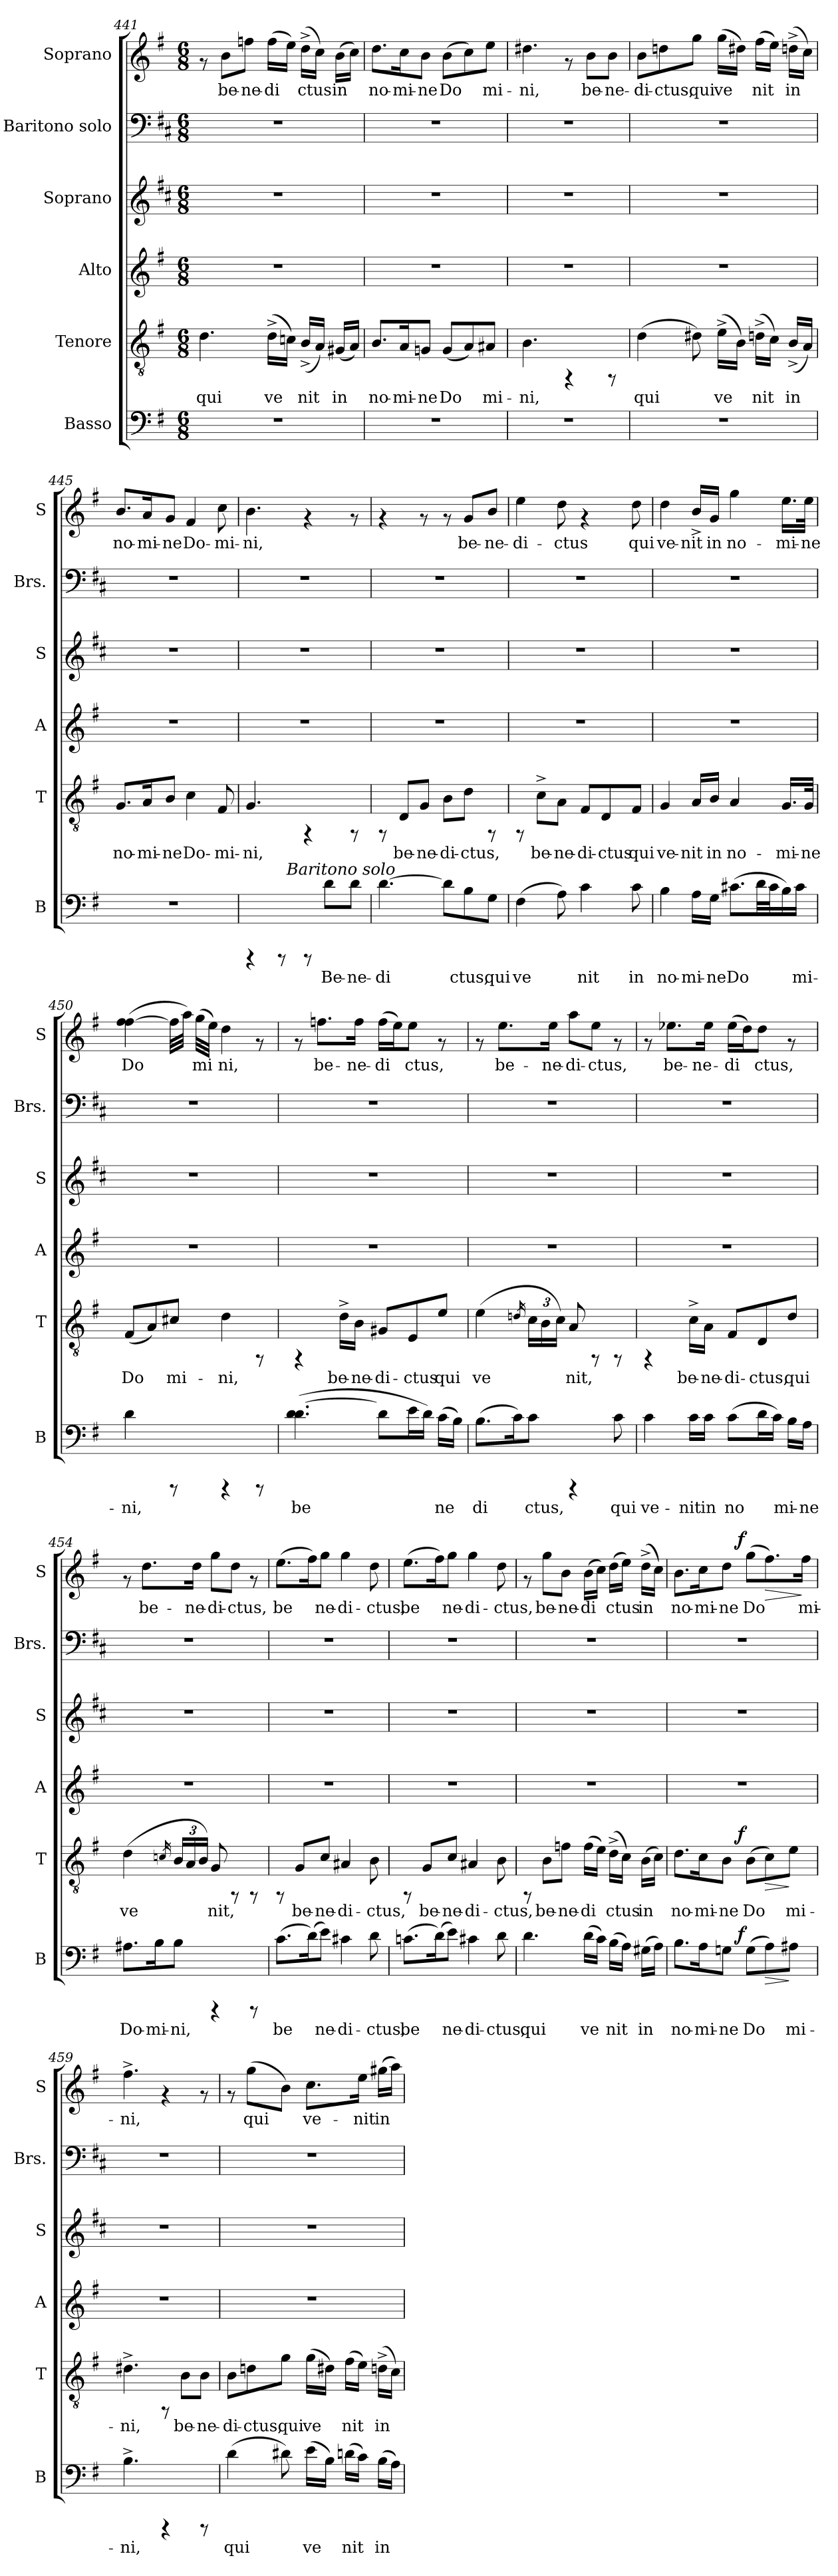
**kern	**text	**dynam	**kern	**text	**dynam	**kern	**kern	**kern	**kern	**text	**dynam
*part6	*part6	*part6	*part5	*part5	*part5	*part4	*part3	*part2	*part1	*part1	*part1
*staff6	*staff6	*staff6	*staff5	*staff5	*staff5	*staff4	*staff3	*staff2	*staff1	*staff1	*staff1
*I"Basso	*	*	*I"Tenore	*	*	*I"Alto	*I"Soprano	*I"Baritono  solo	*I"Soprano	*	*
*I'B	*	*	*I'T	*	*	*I'A	*I'S	*I'Brs.	*I'S	*	*
*clefF4	*	*	*clefGv2	*	*	*clefG2	*clefG2	*clefF4	*clefG2	*	*
*k[f#]	*	*	*k[f#]	*	*	*k[f#]	*k[f#c#]	*k[f#c#]	*k[f#]	*	*
*G:	*	*	*G:	*	*	*G:	*D:	*D:	*G:	*	*
*M6/8	*	*	*M6/8	*	*	*M6/8	*M6/8	*M6/8	*M6/8	*	*
=441	=441	=441	=441	=441	=441	=441	=441	=441	=441	=441	=441
!	!	!	!	!LO:LY:b:cj	!	!	!	!	!	!	!
2.r	.	.	4.d\	qui	.	2.r	2.r	2.r	8rf	.	.
!	!	!	!	!	!	!	!	!	!	!LO:LY:b:cj	!
.	.	.	.	.	.	.	.	.	8b\L	be-	.
!	!	!	!	!	!	!	!	!	!	!LO:LY:b:cj	!
.	.	.	.	.	.	.	.	.	8ffn\J	-ne-	.
!	!	!	!	!LO:LY:b:cj	!	!	!	!	!	!LO:LY:b:cj	!
.	.	.	(>16d^<\L	ve-	.	.	.	.	(>16ff\L	-di-	.
!	!	!	!	!LO:LY:b:cj	!	!	!	!	!	!LO:LY:b:cj	!
.	.	.	16cn\J)	--	.	.	.	.	16ee\J)	--	.
!	!	!	!	!LO:LY:b:cj	!	!	!	!	!	!LO:LY:b:cj	!
.	.	.	(<16B^>/L	-nit	.	.	.	.	(>16dd^<\L	-ctus	.
!	!	!	!	!LO:LY:b:cj	!	!	!	!	!	!LO:LY:b:cj	!
.	.	.	16A/J)	.	.	.	.	.	16cc\J)	.	.
!	!	!	!	!LO:LY:b:cj	!	!	!	!	!	!LO:LY:b:cj	!
.	.	.	(<16G#X/L	in	.	.	.	.	(>16b\L	in	.
!	!	!	!	!LO:LY:b:cj	!	!	!	!	!	!LO:LY:b:cj	!
.	.	.	16A/J)	.	.	.	.	.	16cc\J)	.	.
=442	=442	=442	=442	=442	=442	=442	=442	=442	=442	=442	=442
!	!	!	!	!LO:LY:b:cj	!	!	!	!	!	!LO:LY:b:cj	!
2.r	.	.	8.B/L	no-	.	2.r	2.r	2.r	8.dd\L	no-	.
!	!	!	!	!LO:LY:b:cj	!	!	!	!	!	!LO:LY:b:cj	!
.	.	.	16A/	-mi-	.	.	.	.	16cc\	-mi-	.
!	!	!	!	!LO:LY:b:cj	!	!	!	!	!	!LO:LY:b:cj	!
.	.	.	8Gn/J	-ne	.	.	.	.	8b\J	-ne	.
!	!	!	!	!LO:LY:b:cj	!	!	!	!	!	!LO:LY:b:cj	!
.	.	.	(<8G/L	Do-	.	.	.	.	(>8b\L	Do-	.
!	!	!	!	!LO:LY:b:cj	!	!	!	!	!	!LO:LY:b:cj	!
.	.	.	8A/)	--	.	.	.	.	8cc\)	--	.
!	!	!	!	!LO:LY:b:cj	!	!	!	!	!	!LO:LY:b:cj	!
.	.	.	8A#X/J	-mi-	.	.	.	.	8ee\J	-mi-	.
=443	=443	=443	=443	=443	=443	=443	=443	=443	=443	=443	=443
!	!	!	!	!LO:LY:b:cj	!	!	!	!	!	!LO:LY:b:cj	!
2.r	.	.	4.B\	-ni,	.	2.r	2.r	2.r	4.dd#X\	-ni,	.
.	.	.	4rFF	.	.	.	.	.	8rf	.	.
!	!	!	!	!	!	!	!	!	!	!LO:LY:b:cj	!
.	.	.	.	.	.	.	.	.	8b\L	be-	.
!	!	!	!	!	!	!	!	!	!	!LO:LY:b:cj	!
.	.	.	8rFF	.	.	.	.	.	8b\J	-ne-	.
!!LO:LB:g=z
=444	=444	=444	=444	=444	=444	=444	=444	=444	=444	=444	=444
!	!	!	!	!LO:LY:b:cj	!	!	!	!	!	!LO:LY:b:cj	!
2.r	.	.	(>4d\	qui	.	2.r	2.r	2.r	8b\L	-di-	.
!	!	!	!	!	!	!	!	!	!	!LO:LY:b:cj	!
.	.	.	.	.	.	.	.	.	8ddn\	-ctus,	.
!	!	!	!	!LO:LY:b:cj	!	!	!	!	!	!LO:LY:b:cj	!
.	.	.	8d#X\)	.	.	.	.	.	8gg\J	qui	.
!	!	!	!	!LO:LY:b:cj	!	!	!	!	!	!LO:LY:b:cj	!
.	.	.	(>16e^<\L	ve-	.	.	.	.	(>16gg\L	ve-	.
!	!	!	!	!LO:LY:b:cj	!	!	!	!	!	!LO:LY:b:cj	!
.	.	.	16B\J)	--	.	.	.	.	16dd#X\J)	--	.
!	!	!	!	!LO:LY:b:cj	!	!	!	!	!	!LO:LY:b:cj	!
.	.	.	(>16dn^<\L	-nit	.	.	.	.	(>16ff#\L	-nit	.
!	!	!	!	!LO:LY:b:cj	!	!	!	!	!	!LO:LY:b:cj	!
.	.	.	16c\J)	.	.	.	.	.	16ee\J)	.	.
!	!	!	!	!LO:LY:b:cj	!	!	!	!	!	!LO:LY:b:cj	!
.	.	.	(<16B^>/L	in	.	.	.	.	(>16ddn^<\L	in	.
!	!	!	!	!LO:LY:b:cj	!	!	!	!	!	!LO:LY:b:cj	!
.	.	.	16A/J)	.	.	.	.	.	16cc\J)	.	.
=445	=445	=445	=445	=445	=445	=445	=445	=445	=445	=445	=445
!	!	!	!	!LO:LY:b:cj	!	!	!	!	!	!LO:LY:b:cj	!
2.r	.	.	8.G/L	no-	.	2.r	2.r	2.r	8.b/L	no-	.
!	!	!	!	!LO:LY:b:cj	!	!	!	!	!	!LO:LY:b:cj	!
.	.	.	16A/	-mi-	.	.	.	.	16a/	-mi-	.
!	!	!	!	!LO:LY:b:cj	!	!	!	!	!	!LO:LY:b:cj	!
.	.	.	8B/J	-ne	.	.	.	.	8g/J	-ne	.
!	!	!	!	!LO:LY:b:cj	!	!	!	!	!	!LO:LY:b:cj	!
.	.	.	4c\	Do-	.	.	.	.	4f#/	Do-	.
!	!	!	!	!LO:LY:b:cj	!	!	!	!	!	!LO:LY:b:cj	!
.	.	.	8F#/	-mi-	.	.	.	.	8cc\	-mi-	.
=446	=446	=446	=446	=446	=446	=446	=446	=446	=446	=446	=446
!	!	!	!	!LO:LY:b:cj	!	!	!	!	!	!LO:LY:b:cj	!
*^	*	*	*	*	*	*	*	*	*	*	*
4rCCC	4ryy	.	.	4.G/	-ni,	.	2.r	2.r	2.r	4.b\	-ni,	.
8rCCC	32ryy	.	.	.	.	.	.	.	.	.	.	.
!	!LO:TX:a:i:t=Baritono solo	!	!	!	!	!	!	!	!	!	!	!
.	4...ryy	.	.	.	.	.	.	.	.	.	.	.
8rCCC	.	.	.	4rFF	.	.	.	.	.	4rf	.	.
!	!	!LO:LY:b:cj	!	!	!	!	!	!	!	!	!	!
8d\L	.	Be-	.	.	.	.	.	.	.	.	.	.
!	!	!LO:LY:b:cj	!	!	!	!	!	!	!	!	!	!
8d\J	.	-ne-	.	8rFF	.	.	.	.	.	8rf	.	.
=447	=447	=447	=447	=447	=447	=447	=447	=447	=447	=447	=447	=447
!	!	!LO:LY:b:cj	!	!	!	!	!	!	!	!	!	!
*v	*v	*	*	*	*	*	*	*	*	*	*	*
[>4.d\	-di-	.	8rFF	.	.	2.r	2.r	2.r	4rf	.	.
!	!	!	!	!LO:LY:b:cj	!	!	!	!	!	!	!
.	.	.	8D/L	be-	.	.	.	.	.	.	.
!	!	!	!	!LO:LY:b:cj	!	!	!	!	!	!	!
.	.	.	8G/J	-ne-	.	.	.	.	8rf	.	.
!	!LO:LY:b:cj	!	!	!LO:LY:b:cj	!	!	!	!	!	!	!
8d\L]	--	.	8B\L	-di-	.	.	.	.	8rf	.	.
!	!LO:LY:b:cj	!	!	!LO:LY:b:cj	!	!	!	!	!	!LO:LY:b:cj	!
8B\	-ctus,	.	8d\J	-ctus,	.	.	.	.	8g/L	be-	.
!	!LO:LY:b:cj	!	!	!	!	!	!	!	!	!LO:LY:b:cj	!
8G\J	qui	.	8rFF	.	.	.	.	.	8b/J	-ne-	.
=448	=448	=448	=448	=448	=448	=448	=448	=448	=448	=448	=448
!	!LO:LY:b:cj	!	!	!	!	!	!	!	!	!LO:LY:b:cj	!
(>4F#\	ve-	.	8rFF	.	.	2.r	2.r	2.r	4ee\	-di-	.
!	!	!	!	!LO:LY:b:cj	!	!	!	!	!	!	!
.	.	.	8c^<\L	be-	.	.	.	.	.	.	.
!	!LO:LY:b:cj	!	!	!LO:LY:b:cj	!	!	!	!	!	!LO:LY:b:cj	!
8A\)	--	.	8A\J	-ne-	.	.	.	.	8dd\	-ctus	.
!	!LO:LY:b:cj	!	!	!LO:LY:b:cj	!	!	!	!	!	!	!
4c\	-nit	.	8F#/L	-di-	.	.	.	.	4rf	.	.
!	!	!	!	!LO:LY:b:cj	!	!	!	!	!	!	!
.	.	.	8D/	-ctus	.	.	.	.	.	.	.
!	!LO:LY:b:cj	!	!	!LO:LY:b:cj	!	!	!	!	!	!LO:LY:b:cj	!
8c\	in	.	8F#/J	qui	.	.	.	.	8dd\	qui	.
!!LO:LB:g=z
=449	=449	=449	=449	=449	=449	=449	=449	=449	=449	=449	=449
!	!LO:LY:b:cj	!	!	!LO:LY:b:cj	!	!	!	!	!	!LO:LY:b:cj	!
4B\	no-	.	4G/	ve-	.	2.r	2.r	2.r	4dd\	ve-	.
!	!LO:LY:b:cj	!	!	!LO:LY:b:cj	!	!	!	!	!	!LO:LY:b:cj	!
16A\L	-mi-	.	16A/L	-nit	.	.	.	.	16b^>/L	-nit	.
!	!LO:LY:b:cj	!	!	!LO:LY:b:cj	!	!	!	!	!	!LO:LY:b:cj	!
16G\J	-ne	.	16B/J	in	.	.	.	.	16g/J	in	.
!	!LO:LY:b:cj	!	!	!LO:LY:b:cj	!	!	!	!	!	!LO:LY:b:cj	!
(>8.c#X\L	Do-	.	4A/	no-	.	.	.	.	4gg\	no-	.
!	!LO:LY:b:cj	!	!	!	!	!	!	!	!	!	!
32d\	--	.	.	.	.	.	.	.	.	.	.
!	!LO:LY:b:cj	!	!	!	!	!	!	!	!	!	!
32c#\	--	.	.	.	.	.	.	.	.	.	.
!	!LO:LY:b:cj	!	!	!LO:LY:b:cj	!	!	!	!	!	!LO:LY:b:cj	!
16B\)	--	.	16.G/L	-mi-	.	.	.	.	16.ee\L	-mi-	.
!	!LO:LY:b:cj	!	!	!	!	!	!	!	!	!	!
16c#\J	-mi-	.	.	.	.	.	.	.	.	.	.
!	!	!	!	!LO:LY:b:cj	!	!	!	!	!	!LO:LY:b:cj	!
.	.	.	32G/J	-ne	.	.	.	.	32ee\J	-ne	.
=450	=450	=450	=450	=450	=450	=450	=450	=450	=450	=450	=450
!	!LO:LY:b:cj	!	!	!LO:LY:b:cj	!	!	!	!	!	!LO:LY:b:cj	!
4d\	-ni,	.	(<8F#/L	Do-	.	2.r	2.r	2.r	(>4ff#\ [>4ff#\	Do-	.
!	!	!	!	!LO:LY:b:cj	!	!	!	!	!	!	!
.	.	.	8A/)	--	.	.	.	.	.	.	.
!	!	!	!	!LO:LY:b:cj	!	!	!	!	!	!LO:LY:b:cj	!
8rCCC	.	.	8c#X/J	-mi-	.	.	.	.	32ff#\L]	--	.
!	!	!	!	!	!	!	!	!	!	!LO:LY:b:cj	!
.	.	.	.	.	.	.	.	.	32aa\J)	--	.
!	!	!	!	!	!	!	!	!	!	!LO:LY:b:cj	!
.	.	.	.	.	.	.	.	.	(>32gg\L	-mi	.
!	!	!	!	!	!	!	!	!	!	!LO:LY:b:cj	!
.	.	.	.	.	.	.	.	.	32ee\J)	.	.
!	!	!	!	!LO:LY:b:cj	!	!	!	!	!	!LO:LY:b:cj	!
4rCCC	.	.	4d\	-ni,	.	.	.	.	4dd\	ni,	.
8rCCC	.	.	8rFF	.	.	.	.	.	8rf	.	.
=451	=451	=451	=451	=451	=451	=451	=451	=451	=451	=451	=451
!	!LO:LY:b:cj	!	!	!	!	!	!	!	!	!	!
(>4.d\ [>4.d\	be-	.	4rFF	.	.	2.r	2.r	2.r	8rf	.	.
!	!	!	!	!	!	!	!	!	!	!LO:LY:b:cj	!
.	.	.	.	.	.	.	.	.	8.ffn\L	be-	.
!	!	!	!	!LO:LY:b:cj	!	!	!	!	!	!	!
.	.	.	16d^<\L	be-	.	.	.	.	.	.	.
!	!	!	!	!LO:LY:b:cj	!	!	!	!	!	!LO:LY:b:cj	!
.	.	.	16B\J	-ne-	.	.	.	.	16ff\J	-ne-	.
!	!LO:LY:b:cj	!	!	!LO:LY:b:cj	!	!	!	!	!	!LO:LY:b:cj	!
8d\L]	--	.	8G#X/L	-di-	.	.	.	.	(>16ff\L	-di-	.
!	!	!	!	!	!	!	!	!	!	!LO:LY:b:cj	!
.	.	.	.	.	.	.	.	.	16ee\)	--	.
!	!LO:LY:b:cj	!	!	!LO:LY:b:cj	!	!	!	!	!	!LO:LY:b:cj	!
16e\	--	.	8E/	-ctus	.	.	.	.	8ee\J	-ctus,	.
!	!LO:LY:b:cj	!	!	!	!	!	!	!	!	!	!
16d\J)	--	.	.	.	.	.	.	.	.	.	.
!	!LO:LY:b:cj	!	!	!LO:LY:b:cj	!	!	!	!	!	!	!
(>16c\L	-ne-	.	8e/J	qui	.	.	.	.	8rf	.	.
!	!LO:LY:b:cj	!	!	!	!	!	!	!	!	!	!
16B\J)	--	.	.	.	.	.	.	.	.	.	.
=452	=452	=452	=452	=452	=452	=452	=452	=452	=452	=452	=452
!	!LO:LY:b:cj	!	!	!LO:LY:b:cj	!	!	!	!	!	!	!
(>8.B\L	-di-	.	(>4e\	ve-	.	2.r	2.r	2.r	8rf	.	.
!	!	!	!	!	!	!	!	!	!	!LO:LY:b:cj	!
.	.	.	.	.	.	.	.	.	8.ee\L	be-	.
!	!LO:LY:b:cj	!	!	!	!	!	!	!	!	!	!
16c\)	--	.	.	.	.	.	.	.	.	.	.
.	.	.	16qdn/	.	.	.	.	.	.	.	.
!	!LO:LY:b:cj	!	!	!	!	!	!	!	!	!	!
*	*	*	*Xbrackettup	*	*	*	*	*	*	*	*
!	!	!	!	!LO:LY:b:cj	!	!	!	!	!	!	!
8c\J	-ctus,	.	24c\L	--	.	.	.	.	.	.	.
!	!	!	!	!LO:LY:b:cj	!	!	!	!	!	!	!
.	.	.	24B\	--	.	.	.	.	.	.	.
!	!	!	!	!	!	!	!	!	!	!LO:LY:b:cj	!
.	.	.	.	.	.	.	.	.	16ee\J	-ne-	.
!	!	!	!	!LO:LY:b:cj	!	!	!	!	!	!	!
.	.	.	24c\J)	--	.	.	.	.	.	.	.
!	!	!	!	!LO:LY:b:cj	!	!	!	!	!	!LO:LY:b:cj	!
4rCCC	.	.	8A/	-nit,	.	.	.	.	8aa\L	-di-	.
!	!	!	!	!	!	!	!	!	!	!LO:LY:b:cj	!
.	.	.	8rFF	.	.	.	.	.	8ee\J	-ctus,	.
!	!LO:LY:b:cj	!	!	!	!	!	!	!	!	!	!
8c\	qui	.	8rFF	.	.	.	.	.	8rf	.	.
!!LO:PB:g=z
=453	=453	=453	=453	=453	=453	=453	=453	=453	=453	=453	=453
!	!LO:LY:b:cj	!	!	!	!	!	!	!	!	!	!
4c\	ve-	.	4rFF	.	.	2.r	2.r	2.r	8rf	.	.
!	!	!	!	!	!	!	!	!	!	!LO:LY:b:cj	!
.	.	.	.	.	.	.	.	.	8.ee-X\L	be-	.
!	!LO:LY:b:cj	!	!	!LO:LY:b:cj	!	!	!	!	!	!	!
16c\L	-nit	.	16c^<\L	be-	.	.	.	.	.	.	.
!	!LO:LY:b:cj	!	!	!LO:LY:b:cj	!	!	!	!	!	!LO:LY:b:cj	!
16c\J	in	.	16A\J	-ne-	.	.	.	.	16ee-\J	-ne-	.
!	!LO:LY:b:cj	!	!	!LO:LY:b:cj	!	!	!	!	!	!LO:LY:b:cj	!
(>8c\L	no-	.	8F#/L	-di-	.	.	.	.	(>16ee-\L	-di-	.
!	!	!	!	!	!	!	!	!	!	!LO:LY:b:cj	!
.	.	.	.	.	.	.	.	.	16dd\)	--	.
!	!LO:LY:b:cj	!	!	!LO:LY:b:cj	!	!	!	!	!	!LO:LY:b:cj	!
16d\	--	.	8D/	-ctus,	.	.	.	.	8dd\J	-ctus,	.
!	!LO:LY:b:cj	!	!	!	!	!	!	!	!	!	!
16c\J)	--	.	.	.	.	.	.	.	.	.	.
!	!LO:LY:b:cj	!	!	!LO:LY:b:cj	!	!	!	!	!	!	!
16B\L	-mi-	.	8d/J	qui	.	.	.	.	8rf	.	.
!	!LO:LY:b:cj	!	!	!	!	!	!	!	!	!	!
16A\J	-ne	.	.	.	.	.	.	.	.	.	.
=454	=454	=454	=454	=454	=454	=454	=454	=454	=454	=454	=454
!	!LO:LY:b:cj	!	!	!LO:LY:b:cj	!	!	!	!	!	!	!
8.A#X\L	Do-	.	(>4d\	ve-	.	2.r	2.r	2.r	8rf	.	.
!	!	!	!	!	!	!	!	!	!	!LO:LY:b:cj	!
.	.	.	.	.	.	.	.	.	8.dd\L	be-	.
!	!LO:LY:b:cj	!	!	!	!	!	!	!	!	!	!
16B\	-mi-	.	.	.	.	.	.	.	.	.	.
.	.	.	16qcn/	.	.	.	.	.	.	.	.
!	!LO:LY:b:cj	!	!	!LO:LY:b:cj	!	!	!	!	!	!	!
8B\J	-ni,	.	24B/L	--	.	.	.	.	.	.	.
!	!	!	!	!LO:LY:b:cj	!	!	!	!	!	!	!
.	.	.	24A/	--	.	.	.	.	.	.	.
!	!	!	!	!	!	!	!	!	!	!LO:LY:b:cj	!
.	.	.	.	.	.	.	.	.	16dd\J	-ne-	.
!	!	!	!	!LO:LY:b:cj	!	!	!	!	!	!	!
.	.	.	24B/J)	--	.	.	.	.	.	.	.
!	!	!	!	!LO:LY:b:cj	!	!	!	!	!	!LO:LY:b:cj	!
4rCCC	.	.	8G/	-nit,	.	.	.	.	8gg\L	-di-	.
!	!	!	!	!	!	!	!	!	!	!LO:LY:b:cj	!
.	.	.	8rFF	.	.	.	.	.	8dd\J	-ctus,	.
8rCCC	.	.	8rFF	.	.	.	.	.	8rf	.	.
=455	=455	=455	=455	=455	=455	=455	=455	=455	=455	=455	=455
!	!LO:LY:b:cj	!	!	!	!	!	!	!	!	!LO:LY:b:cj	!
(>8.c\L	be-	.	8rFF	.	.	2.r	2.r	2.r	(>8.ee\L	be-	.
!	!	!	!	!LO:LY:b:cj	!	!	!	!	!	!	!
.	.	.	8G/L	be-	.	.	.	.	.	.	.
!	!LO:LY:b:cj	!	!	!	!	!	!	!	!	!LO:LY:b:cj	!
(<16d\)	--	.	.	.	.	.	.	.	16ff#\)	--	.
!	!LO:LY:b:cj	!	!	!LO:LY:b:cj	!	!	!	!	!	!LO:LY:b:cj	!
8e\J)	-ne-	.	8c/J	-ne-	.	.	.	.	8gg\J	-ne-	.
!	!LO:LY:b:cj	!	!	!LO:LY:b:cj	!	!	!	!	!	!LO:LY:b:cj	!
4c#X\	-di-	.	4A#X/	-di-	.	.	.	.	4gg\	-di-	.
!	!LO:LY:b:cj	!	!	!LO:LY:b:cj	!	!	!	!	!	!LO:LY:b:cj	!
8d\	-ctus,	.	8B\	-ctus,	.	.	.	.	8dd\	-ctus,	.
=456	=456	=456	=456	=456	=456	=456	=456	=456	=456	=456	=456
!	!LO:LY:b:cj	!	!	!	!	!	!	!	!	!LO:LY:b:cj	!
(>8.cn\L	be-	.	8rFF	.	.	2.r	2.r	2.r	(>8.ee\L	be-	.
!	!	!	!	!LO:LY:b:cj	!	!	!	!	!	!	!
.	.	.	8G/L	be-	.	.	.	.	.	.	.
!	!LO:LY:b:cj	!	!	!	!	!	!	!	!	!LO:LY:b:cj	!
(<16d\)	--	.	.	.	.	.	.	.	16ff#\)	--	.
!	!LO:LY:b:cj	!	!	!LO:LY:b:cj	!	!	!	!	!	!LO:LY:b:cj	!
8e\J)	-ne-	.	8c/J	-ne-	.	.	.	.	8gg\J	-ne-	.
!	!LO:LY:b:cj	!	!	!LO:LY:b:cj	!	!	!	!	!	!LO:LY:b:cj	!
4c#X\	-di-	.	4A#X/	-di-	.	.	.	.	4gg\	-di-	.
!	!LO:LY:b:cj	!	!	!LO:LY:b:cj	!	!	!	!	!	!LO:LY:b:cj	!
8d\	-ctus,	.	8B\	-ctus,	.	.	.	.	8dd\	-ctus,	.
!!LO:PB:g=z
=457	=457	=457	=457	=457	=457	=457	=457	=457	=457	=457	=457
!	!LO:LY:b:cj	!	!	!	!	!	!	!	!	!	!
4.d\	qui	.	8rFF	.	.	2.r	2.r	2.r	8rf	.	.
!	!	!	!	!LO:LY:b:cj	!	!	!	!	!	!LO:LY:b:cj	!
.	.	.	8B\L	be-	.	.	.	.	8gg\L	be-	.
!	!	!	!	!LO:LY:b:cj	!	!	!	!	!	!LO:LY:b:cj	!
.	.	.	8fn\J	-ne-	.	.	.	.	8b\J	-ne-	.
!	!LO:LY:b:cj	!	!	!LO:LY:b:cj	!	!	!	!	!	!LO:LY:b:cj	!
(>16d\L	ve-	.	(>16f\L	-di-	.	.	.	.	(>16b\L	-di-	.
!	!LO:LY:b:cj	!	!	!LO:LY:b:cj	!	!	!	!	!	!LO:LY:b:cj	!
16c\J)	--	.	16e\J)	--	.	.	.	.	16cc\J)	--	.
!	!LO:LY:b:cj	!	!	!LO:LY:b:cj	!	!	!	!	!	!LO:LY:b:cj	!
(>16B\L	-nit	.	(>16d^<\L	-ctus	.	.	.	.	(>16dd\L	-ctus	.
!	!LO:LY:b:cj	!	!	!LO:LY:b:cj	!	!	!	!	!	!LO:LY:b:cj	!
16A\J)	.	.	16c\J)	.	.	.	.	.	16ee\J)	.	.
!	!LO:LY:b:cj	!	!	!LO:LY:b:cj	!	!	!	!	!	!LO:LY:b:cj	!
(>16G#X\L	in	.	(>16B\L	in	.	.	.	.	(>16dd^<\L	in	.
!	!LO:LY:b:cj	!	!	!LO:LY:b:cj	!	!	!	!	!	!LO:LY:b:cj	!
16A\J)	.	.	16c\J)	.	.	.	.	.	16cc\J)	.	.
=458	=458	=458	=458	=458	=458	=458	=458	=458	=458	=458	=458
!	!LO:LY:b:cj	!	!	!LO:LY:b:cj	!	!	!	!	!	!LO:LY:b:cj	!
*^	*	*	*^	*	*	*	*	*	*^	*	*
8.B\L	4ryy	no-	.	8.d\L	4ryy	no-	.	2.r	2.r	2.r	8.b\L	4ryy	no-	.
!	!	!LO:LY:b:cj	!	!	!	!LO:LY:b:cj	!	!	!	!	!	!	!LO:LY:b:cj	!
16A\	.	-mi-	.	16c\	.	-mi-	.	.	.	.	16cc\	.	-mi-	.
!	!	!LO:LY:b:cj	!	!	!	!LO:LY:b:cj	!	!	!	!	!	!	!LO:LY:b:cj	!
8Gn\J	16.ryy	-ne	.	8B\J	16.ryy	-ne	.	.	.	.	8dd\J	16.ryy	-ne	.
!	!	!	!LO:DY:a	!	!	!	!LO:DY:a	!	!	!	!	!	!	!LO:DY:a
.	4ryy	.	f	.	4ryy	.	f	.	.	.	.	4ryy	.	f
!	!	!LO:LY:b:cj	!	!	!	!LO:LY:b:cj	!	!	!	!	!	!	!LO:LY:b:cj	!
(>8G\L	.	Do-	.	(>8B\L	.	Do-	.	.	.	.	(>8gg\L	.	Do-	.
!	!	!LO:LY:b:cj	!LO:HP:b	!	!	!LO:LY:b:cj	!LO:HP:b	!	!	!	!	!	!LO:LY:b:cj	!LO:HP:b
8A\)	.	--	>	8c\)	.	--	>	.	.	.	8.ff#\)	.	--	>
.	8ryy	.	.	.	8ryy	.	.	.	.	.	.	8ryy	.	.
!	!	!LO:LY:b:cj	!	!	!	!LO:LY:b:cj	!	!	!	!	!	!	!	!
8A#X\J	.	-mi-	]	8e\J	.	-mi-	]	.	.	.	.	.	.	.
!	!	!	!	!	!	!	!	!	!	!	!	!	!LO:LY:b:cj	!
.	.	.	.	.	.	.	.	.	.	.	16ff#\J	.	-mi-	]
.	32ryy	.	.	.	32ryy	.	.	.	.	.	.	32ryy	.	.
=459	=459	=459	=459	=459	=459	=459	=459	=459	=459	=459	=459	=459	=459	=459
!	!	!LO:LY:b:cj	!	!	!	!LO:LY:b:cj	!	!	!	!	!	!	!LO:LY:b:cj	!
*v	*v	*	*	*	*	*	*	*	*	*	*v	*v	*	*
*	*	*	*v	*v	*	*	*	*	*	*	*	*
4.B^>\	-ni,	.	4.d#X^>\	-ni,	.	2.r	2.r	2.r	4.ff#^>\	-ni,	.
4rCCC	.	.	8rFF	.	.	.	.	.	4rf	.	.
!	!	!	!	!LO:LY:b:cj	!	!	!	!	!	!	!
.	.	.	8B\L	be-	.	.	.	.	.	.	.
!	!	!	!	!LO:LY:b:cj	!	!	!	!	!	!	!
8rCCC	.	.	8B\J	-ne-	.	.	.	.	8rf	.	.
=460	=460	=460	=460	=460	=460	=460	=460	=460	=460	=460	=460
!	!LO:LY:b:cj	!	!	!LO:LY:b:cj	!	!	!	!	!	!	!
(>4d\	qui	.	8B\L	-di-	.	2.r	2.r	2.r	8rf	.	.
!	!	!	!	!LO:LY:b:cj	!	!	!	!	!	!LO:LY:b:cj	!
.	.	.	8dn\	-ctus,	.	.	.	.	(>8gg\L	qui	.
!	!LO:LY:b:cj	!	!	!LO:LY:b:cj	!	!	!	!	!	!LO:LY:b:cj	!
8d#X\)	.	.	8g\J	qui	.	.	.	.	8b\J)	.	.
!	!LO:LY:b:cj	!	!	!LO:LY:b:cj	!	!	!	!	!	!LO:LY:b:cj	!
(>16e\L	ve-	.	(>16g\L	ve-	.	.	.	.	8.cc\L	ve-	.
!	!LO:LY:b:cj	!	!	!LO:LY:b:cj	!	!	!	!	!	!	!
16B\J)	--	.	16d#X\J)	--	.	.	.	.	.	.	.
!	!LO:LY:b:cj	!	!	!LO:LY:b:cj	!	!	!	!	!	!	!
(>16dn\L	-nit	.	(>16f#\L	-nit	.	.	.	.	.	.	.
!	!LO:LY:b:cj	!	!	!LO:LY:b:cj	!	!	!	!	!	!LO:LY:b:cj	!
16c\J)	.	.	16e\J)	.	.	.	.	.	16ee\J	-nit	.
!	!LO:LY:b:cj	!	!	!LO:LY:b:cj	!	!	!	!	!	!LO:LY:b:cj	!
(>16B\L	in	.	(>16dn^<\L	in	.	.	.	.	(>16gg#X\L	in	.
!	!LO:LY:b:cj	!	!	!LO:LY:b:cj	!	!	!	!	!	!LO:LY:b:cj	!
16A\J)	.	.	16c\J)	.	.	.	.	.	16aa\J)	.	.
=	=	=	=	=	=	=	=	=	=	=	=
*-	*-	*-	*-	*-	*-	*-	*-	*-	*-	*-	*-
